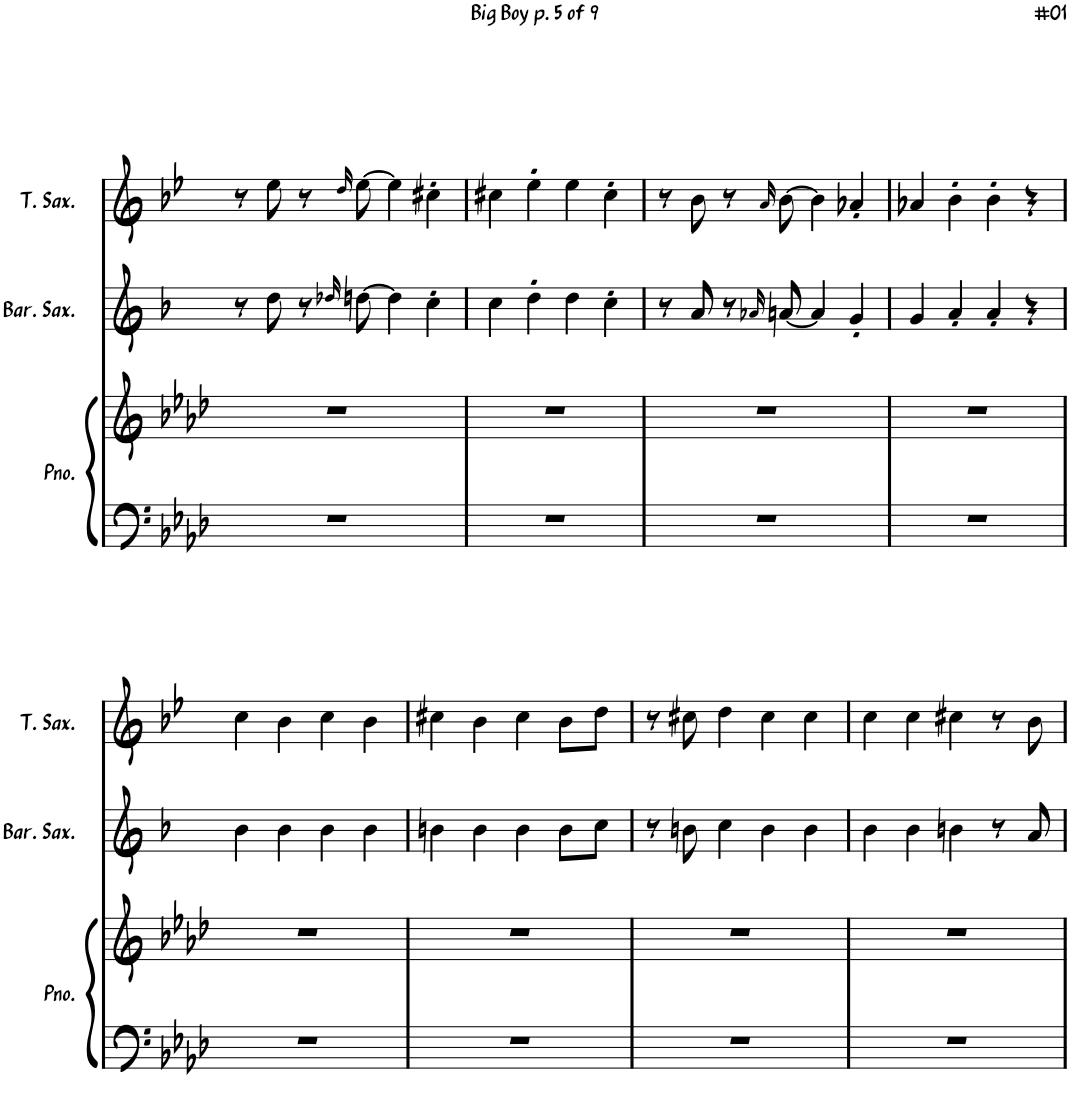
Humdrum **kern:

**kern	**kern	**kern	**kern
*part3	*part3	*part2	*part1
*staff4	*staff3	*staff2	*staff1
*I"Piano	*	*I"Baritone Saxophone	*I"Tenor Saxophone
*I'Pno.	*	*I'Bar. Sax.	*I'T. Sax.
!!LO:PB:g=z
*clefF4	*clefG2	*clefG2	*clefG2
*	*	*Trd12c21	*Trd8c14
*k[b-e-a-d-]	*k[b-e-a-d-]	*k[b-]	*k[b-e-]
*M4/4	*M4/4	*M4/4	*M4/4
=33	=33	=33	=33
1r	1r	8r	8r
.	.	8dd\	8ee-\
.	.	8r	8r
.	.	16qdd-X/	16qdd/
.	.	[8ddn\	[8ee-\
.	.	4dd\]	4ee-\]
.	.	4cc'\	4cc#X'\
=34	=34	=34	=34
1r	1r	4cc\	4cc#X\
.	.	4dd'\	4ee-'\
.	.	4dd\	4ee-\
.	.	4cc'\	4cc#'\
=35	=35	=35	=35
1r	1r	8r	8r
.	.	8a/	8b-\
.	.	8r	8r
.	.	16qa-X/	16qa/
.	.	[8an/	[8b-\
.	.	4a/]	4b-\]
.	.	4g'/	4a-X'/
=36	=36	=36	=36
1r	1r	4g/	4a-X/
.	.	4a'/	4b-'\
.	.	4a'/	4b-'\
.	.	4r	4r
!!LO:LB:g=z
=37	=37	=37	=37
1r	1r	4b-\	4cc\
.	.	4b-\	4b-\
.	.	4b-\	4cc\
.	.	4b-\	4b-\
=38	=38	=38	=38
1r	1r	4bn\	4cc#X\
.	.	4b\	4b-\
.	.	4b\	4cc#\
.	.	8b\L	8b-\L
.	.	8cc\J	8dd\J
=39	=39	=39	=39
1r	1r	8r	8r
.	.	8bn\	8cc#X\
.	.	4cc\	4dd\
.	.	4b\	4cc#\
.	.	4b\	4cc#\
=40	=40	=40	=40
1r	1r	4b-\	4cc\
.	.	4b-\	4cc\
.	.	4bn\	4cc#X\
.	.	8r	8r
.	.	8a/	8b-\
=	=	=	=
*-	*-	*-	*-
